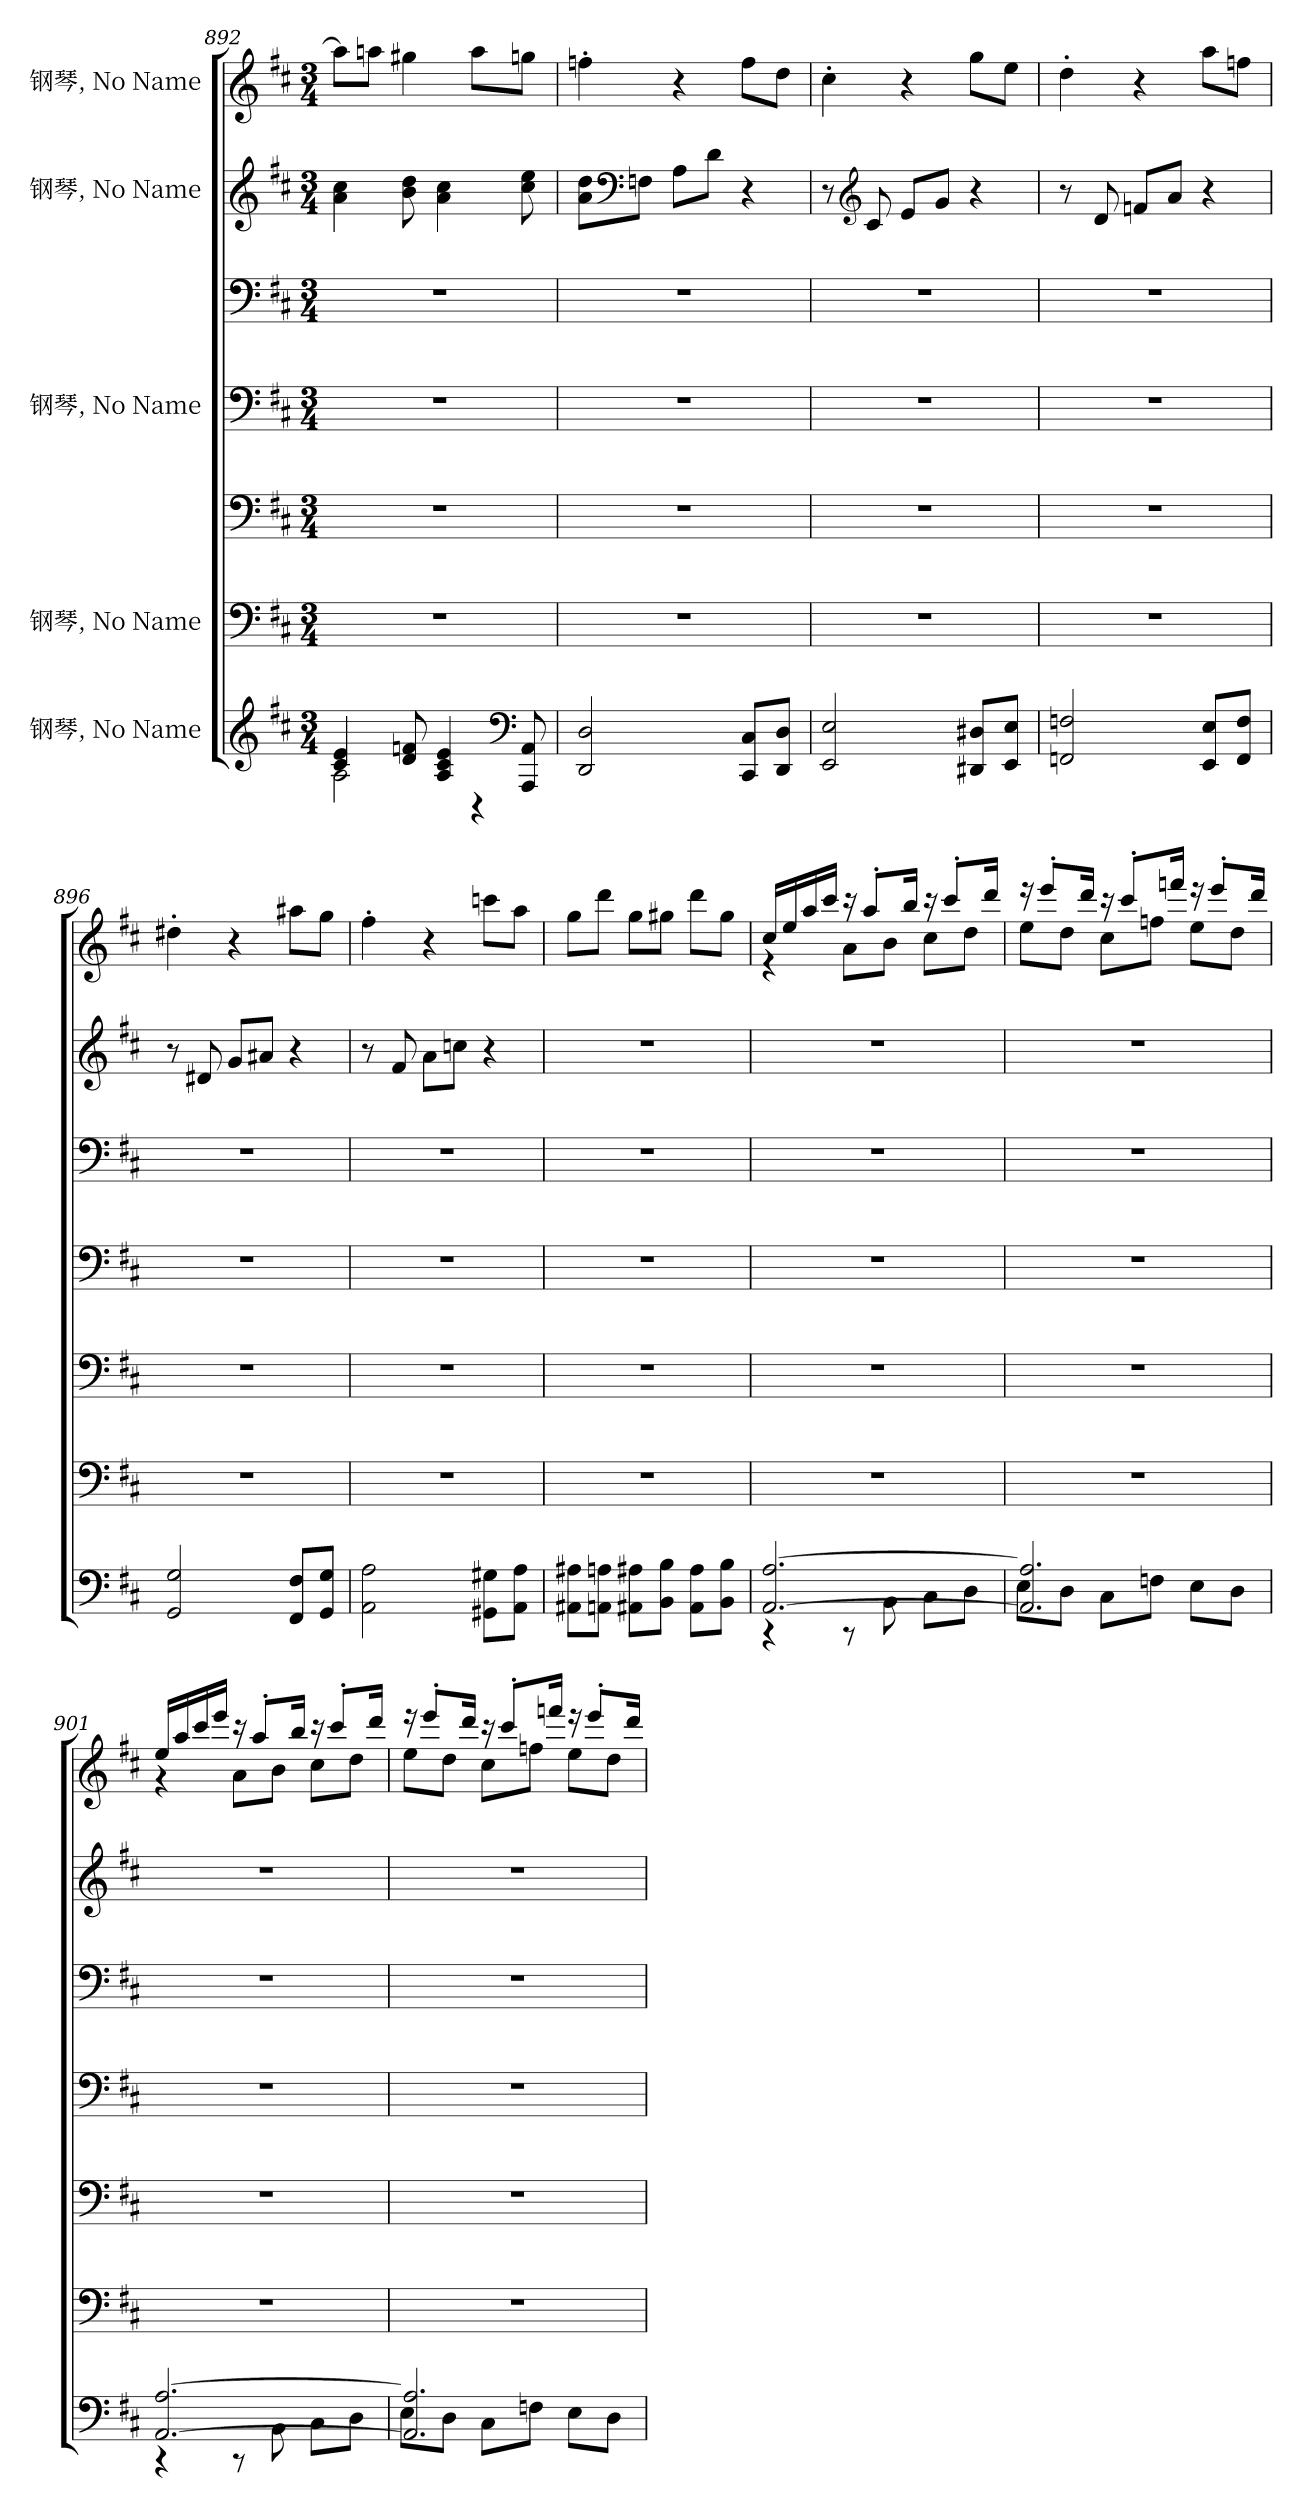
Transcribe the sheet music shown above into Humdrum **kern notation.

**kern	**kern	**kern	**kern	**kern	**kern	**kern
*part5	*part4	*part4	*part3	*part3	*part2	*part1
*staff7	*staff6	*staff5	*staff4	*staff3	*staff2	*staff1
*I"钢琴, No Name	*I"钢琴, No Name	*	*I"钢琴, No Name	*	*I"钢琴, No Name	*I"钢琴, No Name
*clefG2	*clefF4	*clefF4	*clefF4	*clefF4	*clefG2	*clefG2
*k[f#c#]	*k[f#c#]	*k[f#c#]	*k[f#c#]	*k[f#c#]	*k[f#c#]	*k[f#c#]
*M3/4	*M3/4	*M3/4	*M3/4	*M3/4	*M3/4	*M3/4
=892	=892	=892	=892	=892	=892	=892
*^	*	*	*	*	*	*
4c#/ 4e/	2A\	2.r	2.r	2.r	2.r	4a\ 4cc#\	8aa#\L]
.	.	.	.	.	.	.	8aan\J
8d/ 8fn/	.	.	.	.	.	8b\ 8dd\	4gg#X\
4A/ 4c#/ 4e/	.	.	.	.	.	4a\ 4cc#\	.
.	4r	.	.	.	.	.	8aa\L
*clefF4	*	*	*	*	*	*	*
8AAA/ 8AA/	.	.	.	.	.	8cc#\ 8ee\	8ggn\J
*v	*v	*	*	*	*	*	*
=893	=893	=893	=893	=893	=893	=893
*	*	*	*	*	*	*MM125
2DD/ 2D/	2.r	2.r	2.r	2.r	8a\ 8dd\L	4ffn'\
*	*	*	*	*	*clefF4	*
.	.	.	.	.	8Fn\J	.
.	.	.	.	.	8A\L	4r
.	.	.	.	.	8d\J	.
8CC#/ 8C#/L	.	.	.	.	4r	8ff\L
8DD/ 8D/J	.	.	.	.	.	8dd\J
!!LO:PB:g=z
=894	=894	=894	=894	=894	=894	=894
2EE/ 2E/	2.r	2.r	2.r	2.r	8r	4cc#'\
*	*	*	*	*	*clefG2	*
.	.	.	.	.	8c#/	.
.	.	.	.	.	8e/L	4r
.	.	.	.	.	8g/J	.
8DD#X/ 8D#X/L	.	.	.	.	4r	8gg\L
8EE/ 8E/J	.	.	.	.	.	8ee\J
=895	=895	=895	=895	=895	=895	=895
2FFn/ 2Fn/	2.r	2.r	2.r	2.r	8r	4dd'\
.	.	.	.	.	8d/	.
.	.	.	.	.	8fn/L	4r
.	.	.	.	.	8a/J	.
8EE/ 8E/L	.	.	.	.	4r	8aa\L
8FF/ 8F/J	.	.	.	.	.	8ffn\J
=896	=896	=896	=896	=896	=896	=896
2GG/ 2G/	2.r	2.r	2.r	2.r	8r	4dd#X'\
.	.	.	.	.	8d#X/	.
.	.	.	.	.	8g/L	4r
.	.	.	.	.	8a#X/J	.
8FF#/ 8F#/L	.	.	.	.	4r	8aa#X\L
8GG/ 8G/J	.	.	.	.	.	8gg\J
=897	=897	=897	=897	=897	=897	=897
2AA\ 2A\	2.r	2.r	2.r	2.r	8r	4ff#'\
.	.	.	.	.	8f#/	.
.	.	.	.	.	8a\L	4r
.	.	.	.	.	8ccn\J	.
8GG#X\ 8G#X\L	.	.	.	.	4r	8cccn\L
8AA\ 8A\J	.	.	.	.	.	8aa\J
!!LO:PB:g=z
=898	=898	=898	=898	=898	=898	=898
8AA#X\ 8A#X\L	2.r	2.r	2.r	2.r	2.r	8gg\L
8AAn\ 8An\J	.	.	.	.	.	8ddd\J
8AA#X\ 8A#X\L	.	.	.	.	.	8gg\L
8BB\ 8B\J	.	.	.	.	.	8gg#X\J
8AA#\ 8A#\L	.	.	.	.	.	8ddd\L
*	*	*	*	*	*	*MM107
8BB\ 8B\J	.	.	.	.	.	8gg#\J
=899	=899	=899	=899	=899	=899	=899
*	*	*	*	*	*	*MM150
*^	*	*	*	*	*	*^
[2.AA/ [2.A/	4r	2.r	2.r	2.r	2.r	2.r	16cc#/LL	4r
.	.	.	.	.	.	.	16ee/	.
.	.	.	.	.	.	.	16aa/	.
.	.	.	.	.	.	.	16ccc#/JJ	.
.	8r	.	.	.	.	.	16r	8a\L
.	.	.	.	.	.	.	8aa'/L	.
.	8BB\	.	.	.	.	.	.	8b\J
.	.	.	.	.	.	.	16bb/Jk	.
.	8C#\L	.	.	.	.	.	16r	8cc#\L
.	.	.	.	.	.	.	8ccc#'/L	.
.	8D\J	.	.	.	.	.	.	8dd\J
.	.	.	.	.	.	.	16ddd/Jk	.
=900	=900	=900	=900	=900	=900	=900	=900	=900
2.AA/] 2.A/]	8E\L	2.r	2.r	2.r	2.r	2.r	16r	8ee\L
.	.	.	.	.	.	.	8eee'/L	.
.	8D\J	.	.	.	.	.	.	8dd\J
.	.	.	.	.	.	.	16ddd/Jk	.
.	8C#\L	.	.	.	.	.	16r	8cc#\L
.	.	.	.	.	.	.	8ccc#'/L	.
.	8Fn\J	.	.	.	.	.	.	8ffn\J
.	.	.	.	.	.	.	16fffn/Jk	.
.	8E\L	.	.	.	.	.	16r	8ee\L
.	.	.	.	.	.	.	8eee'/L	.
.	8D\J	.	.	.	.	.	.	8dd\J
*	*	*	*	*	*	*	*MM147	*
.	.	.	.	.	.	.	16ddd/Jk	.
!!LO:PB:g=z	!!
=901	=901	=901	=901	=901	=901	=901	=901	=901
*	*	*	*	*	*	*	*MM150	*
[2.AA/ [2.A/	4r	2.r	2.r	2.r	2.r	2.r	16ee/LL	4r
.	.	.	.	.	.	.	16aa/	.
.	.	.	.	.	.	.	16ccc#/	.
.	.	.	.	.	.	.	16eee/JJ	.
.	8r	.	.	.	.	.	16r	8a\L
.	.	.	.	.	.	.	8aa'/L	.
.	8BB\	.	.	.	.	.	.	8b\J
.	.	.	.	.	.	.	16bb/Jk	.
.	8C#\L	.	.	.	.	.	16r	8cc#\L
.	.	.	.	.	.	.	8ccc#'/L	.
.	8D\J	.	.	.	.	.	.	8dd\J
.	.	.	.	.	.	.	16ddd/Jk	.
=902	=902	=902	=902	=902	=902	=902	=902	=902
2.AA/] 2.A/]	8E\L	2.r	2.r	2.r	2.r	2.r	16r	8ee\L
.	.	.	.	.	.	.	8eee'/L	.
.	8D\J	.	.	.	.	.	.	8dd\J
.	.	.	.	.	.	.	16ddd/Jk	.
.	8C#\L	.	.	.	.	.	16r	8cc#\L
.	.	.	.	.	.	.	8ccc#'/L	.
.	8Fn\J	.	.	.	.	.	.	8ffn\J
.	.	.	.	.	.	.	16fffn/Jk	.
.	8E\L	.	.	.	.	.	16r	8ee\L
.	.	.	.	.	.	.	8eee'/L	.
.	8D\J	.	.	.	.	.	.	8dd\J
*	*	*	*	*	*	*	*MM147	*
.	.	.	.	.	.	.	16ddd/Jk	.
*v	*v	*	*	*	*	*	*v	*v
=	=	=	=	=	=	=
*-	*-	*-	*-	*-	*-	*-
